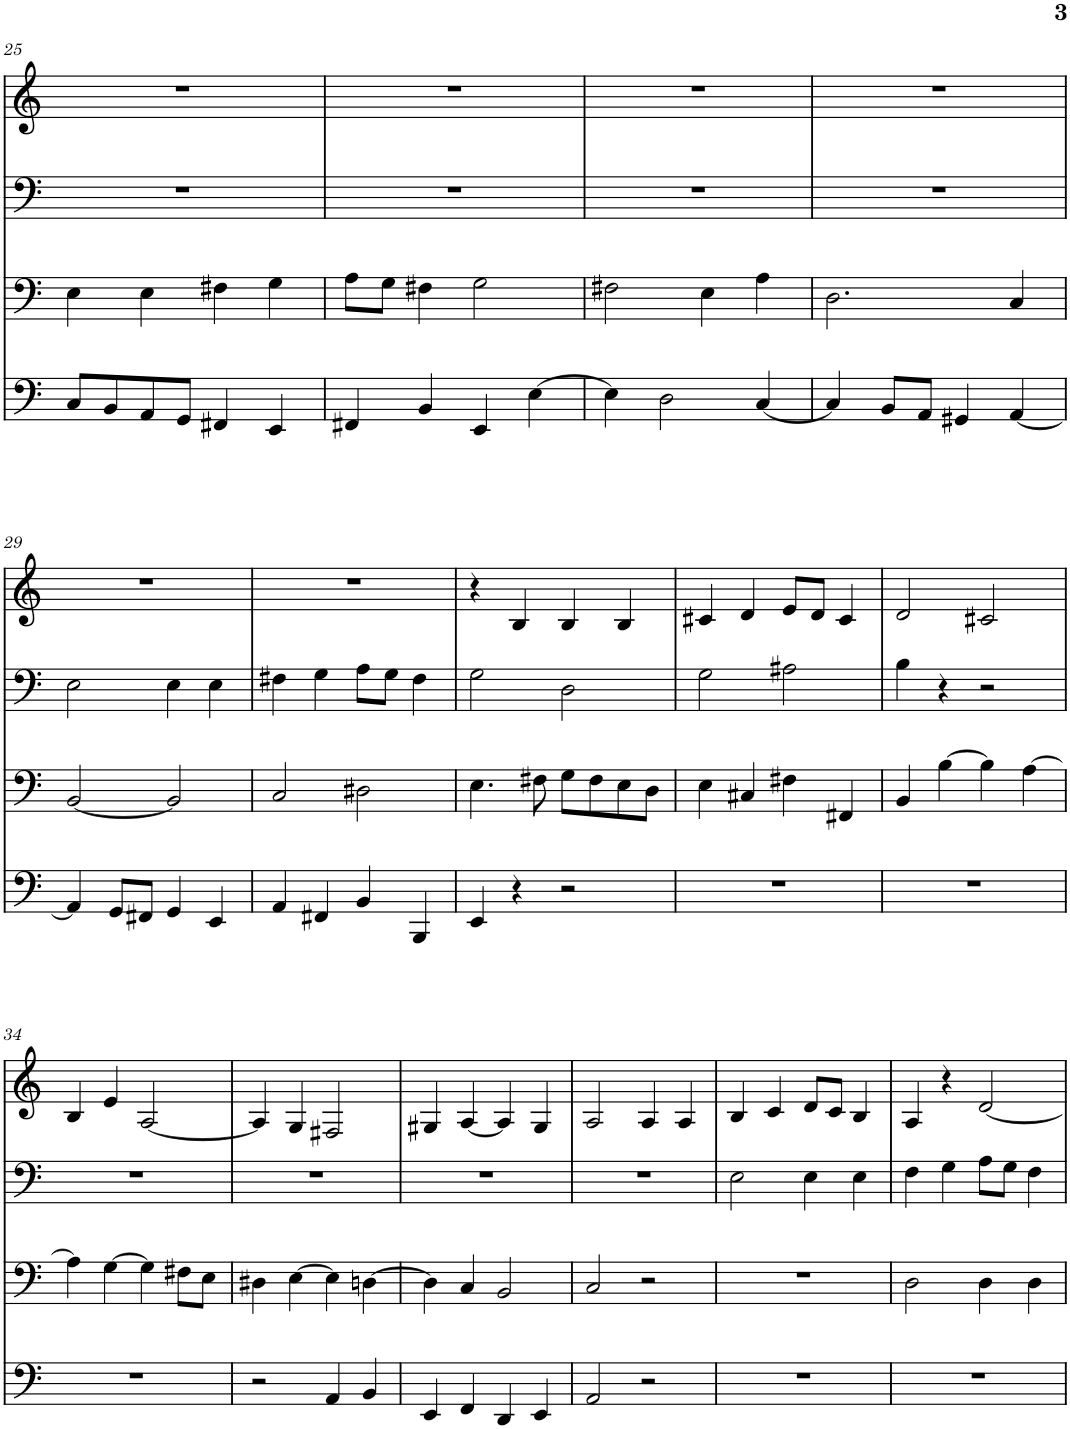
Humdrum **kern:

**kern	**kern	**kern	**kern
*part1	*part1	*part1	*part1
*staff4	*staff3	*staff2	*staff1
*I"Piano	*	*	*
*I'Pno.	*	*	*
!!LO:PB:g=z
*clefF4	*clefF4	*clefF4	*clefG2
*k[]	*k[]	*k[]	*k[]
*M4/4	*M4/4	*M4/4	*M4/4
=25	=25	=25	=25
8C/L	4E\	1r	1r
8BB/	.	.	.
8AA/	4E\	.	.
8GG/J	.	.	.
4FF#X/	4F#X\	.	.
4EE/	4G\	.	.
=26	=26	=26	=26
4FF#X/	8A\L	1r	1r
.	8G\J	.	.
4BB/	4F#X\	.	.
4EE/	2G\	.	.
[4E\	.	.	.
=27	=27	=27	=27
4E\]	2F#X\	1r	1r
2D\	.	.	.
.	4E\	.	.
[4C/	4A\	.	.
=28	=28	=28	=28
4C/]	2.D\	1r	1r
8BB/L	.	.	.
8AA/J	.	.	.
4GG#X/	.	.	.
[4AA/	4C/	.	.
!!LO:LB:g=z
=29	=29	=29	=29
4AA/]	[2BB/	2E\	1r
8GG/L	.	.	.
8FF#X/J	.	.	.
4GG/	2BB/]	4E\	.
4EE/	.	4E\	.
=30	=30	=30	=30
4AA/	2C/	4F#X\	1r
4FF#X/	.	4G\	.
4BB/	2D#X\	8A\L	.
.	.	8G\J	.
4BBB/	.	4F#\	.
=31	=31	=31	=31
4EE/	4.E\	2G\	4r
4r	.	.	4B/
.	8F#X\	.	.
2r	8G\L	2D\	4B/
.	8F#\	.	.
.	8E\	.	4B/
.	8D\J	.	.
=32	=32	=32	=32
1r	4E\	2G\	4c#X/
.	4C#X/	.	4d/
.	4F#X\	2A#X\	8e/L
.	.	.	8d/J
.	4FF#X/	.	4c#/
=33	=33	=33	=33
1r	4BB/	4B\	2d/
.	[4B\	4r	.
.	4B\]	2r	2c#X/
.	[4A\	.	.
!!LO:LB:g=z
=34	=34	=34	=34
1r	4A\]	1r	4B/
.	[4G\	.	4e/
.	4G\]	.	[2A/
.	8F#X\L	.	.
.	8E\J	.	.
=35	=35	=35	=35
2r	4D#X\	1r	4A/]
.	[4E\	.	4G/
4AA/	4E\]	.	2F#X/
4BB/	[4Dn\	.	.
=36	=36	=36	=36
4EE/	4D\]	1r	4G#X/
4FF/	4C/	.	[4A/
4DD/	2BB/	.	4A/]
4EE/	.	.	4G#/
=37	=37	=37	=37
2AA/	2C/	1r	2A/
2r	2r	.	4A/
.	.	.	4A/
=38	=38	=38	=38
1r	1r	2E\	4B/
.	.	.	4c/
.	.	4E\	8d/L
.	.	.	8c/J
.	.	4E\	4B/
=39	=39	=39	=39
1r	2D\	4F\	4A/
.	.	4G\	4r
.	4D\	8A\L	[2d/
.	.	8G\J	.
.	4D\	4F\	.
=	=	=	=
*-	*-	*-	*-
